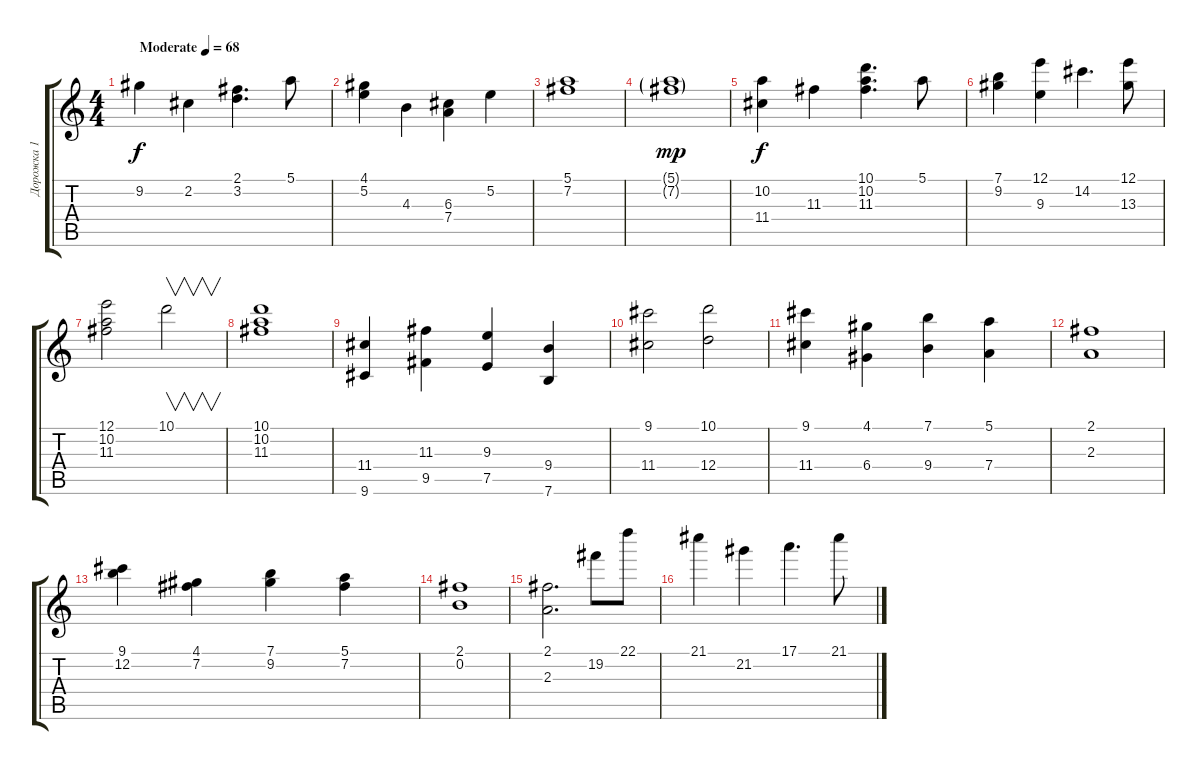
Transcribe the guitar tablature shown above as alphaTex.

\track ("Дорожка 1" "Дорожка 1") {instrument acousticguitarnylon}
\staff {score tabs}
\tuning (E4 B3 G3 D3 A2 E2) {hide}
\ts (4 4)
\tempo (68 "Moderate")
\clef g2
\ks c
9.2.4{dy f instrument acousticguitarnylon} 2.2.4 (2.1 3.2).4{d} 5.1.8 |
(4.1 5.2).4 4.3.4 (6.3 7.4).4 5.2.4 |
(5.1 7.2).1 |
(5.1{g} 7.2{g}).1{dy mp} |
(10.2 11.4).4{dy f} 11.3.4 (10.1 10.2 11.3).4{d} 5.1.8 |
(7.1 9.2).4 (12.1 9.3).4 14.2.4{d} (12.1 13.3).8 |
(12.1 10.2 11.3).2 10.1.2{v} |
(10.1 10.2 11.3).1 |
(11.4 9.6).4 (11.3 9.5).4 (9.3 7.5).4 (9.4 7.6).4 |
(9.1 11.4).2 (10.1 12.4).2 |
(9.1 11.4).4 (4.1 6.4).4 (7.1 9.4).4 (5.1 7.4).4 |
(2.1 2.3).1 |
(9.1 12.2).4 (4.1 7.2).4 (7.1 9.2).4 (5.1 7.2).4 |
(2.1 0.2).1 |
(2.1 2.3).2{d} 19.2.8 22.1.8 |
21.1.4 21.2.4 17.1.4{d} 21.1.8
